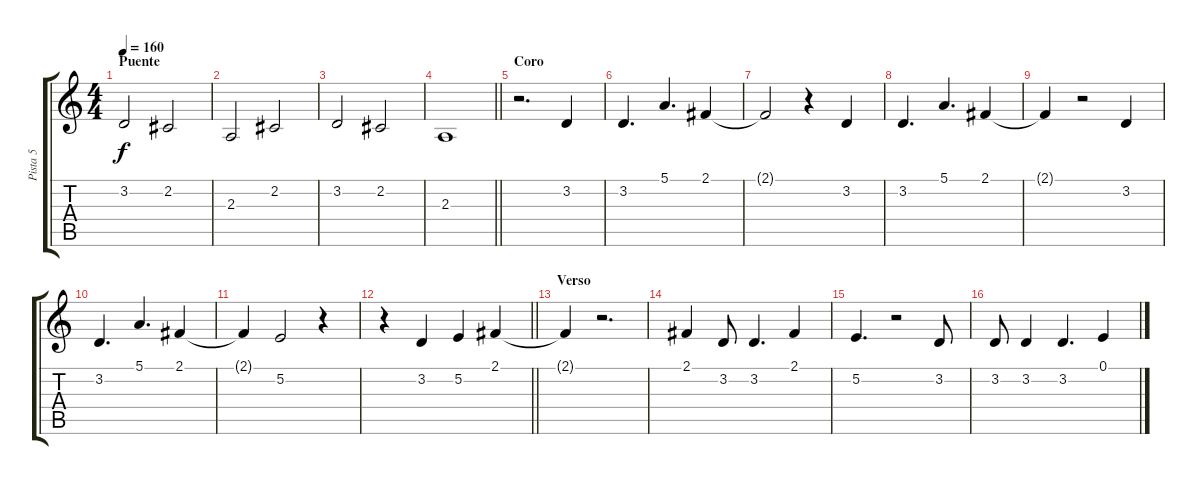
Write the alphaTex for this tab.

\track ("Pista 5" "Pista 5") {instrument voiceoohs}
\staff {score tabs}
\tuning (E4 B3 G3 D3 A2 E2) {hide}
\ts (4 4)
\section ("" "Puente")
\tempo 160
\clef g2
\ks c
3.2.2{dy f} 2.2.2 |
2.3.2 2.2.2 |
3.2.2 2.2.2 |
\barLineRight lightlight
2.3.1 |
\section ("" "Coro")
r.2{d} 3.2.4 |
3.2.4{d} 5.1.4{d} 2.1.4 |
2.1{t}.2 r.4 3.2.4 |
3.2.4{d} 5.1.4{d} 2.1.4 |
2.1{t}.4 r.2 3.2.4 |
3.2.4{d} 5.1.4{d} 2.1.4 |
2.1{t}.4 5.2.2 r.4 |
\barLineRight lightlight
r.4 3.2.4 5.2.4 2.1.4 |
\section ("" "Verso")
2.1{t}.4 r.2{d} |
2.1.4 3.2.8 3.2.4{d} 2.1.4 |
5.2.4{d} r.2 3.2.8 |
3.2.8 3.2.4 3.2.4{d} 0.1.4
